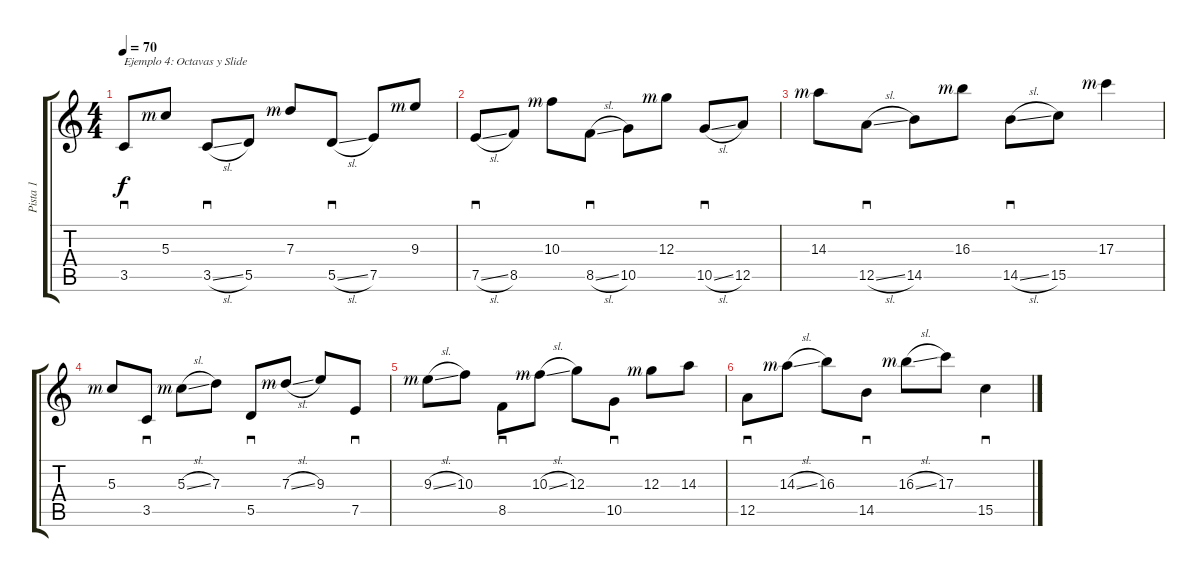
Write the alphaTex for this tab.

\track ("Pista 1" "Pista 1") {instrument acousticguitarsteel}
\staff {score tabs}
\tuning (E4 B3 G3 D3 A2 E2) {hide}
\ts (4 4)
\tempo 70
\clef g2
\ks c
3.5.8{sd txt "Ejemplo 4: Octavas y Slide" dy f instrument acousticguitarsteel} 5.3{rf 3}.8 3.5{sl}.8{sd} 5.5.8 7.3{rf 3}.8 5.5{sl}.8{sd} 7.5.8 9.3{rf 3}.8 |
7.5{sl}.8{sd} 8.5.8 10.3{rf 3}.8 8.5{sl}.8{sd} 10.5.8 12.3{rf 3}.8 10.5{sl}.8{sd} 12.5.8 |
14.3{rf 3}.8 12.5{sl}.8{sd} 14.5.8 16.3{rf 3}.8 14.5{sl}.8{sd} 15.5.8 17.3{rf 3}.4 |
5.3{rf 3}.8 3.5.8{sd} 5.3{sl rf 3}.8 7.3.8 5.5.8{sd} 7.3{sl rf 3}.8 9.3.8 7.5.8{sd} |
9.3{sl rf 3}.8 10.3.8 8.5.8{sd} 10.3{sl rf 3}.8 12.3.8 10.5.8{sd} 12.3{rf 3}.8 14.3.8 |
12.5.8{sd} 14.3{sl rf 3}.8 16.3.8 14.5.8{sd} 16.3{sl rf 3}.8 17.3.8 15.5.4{sd}
